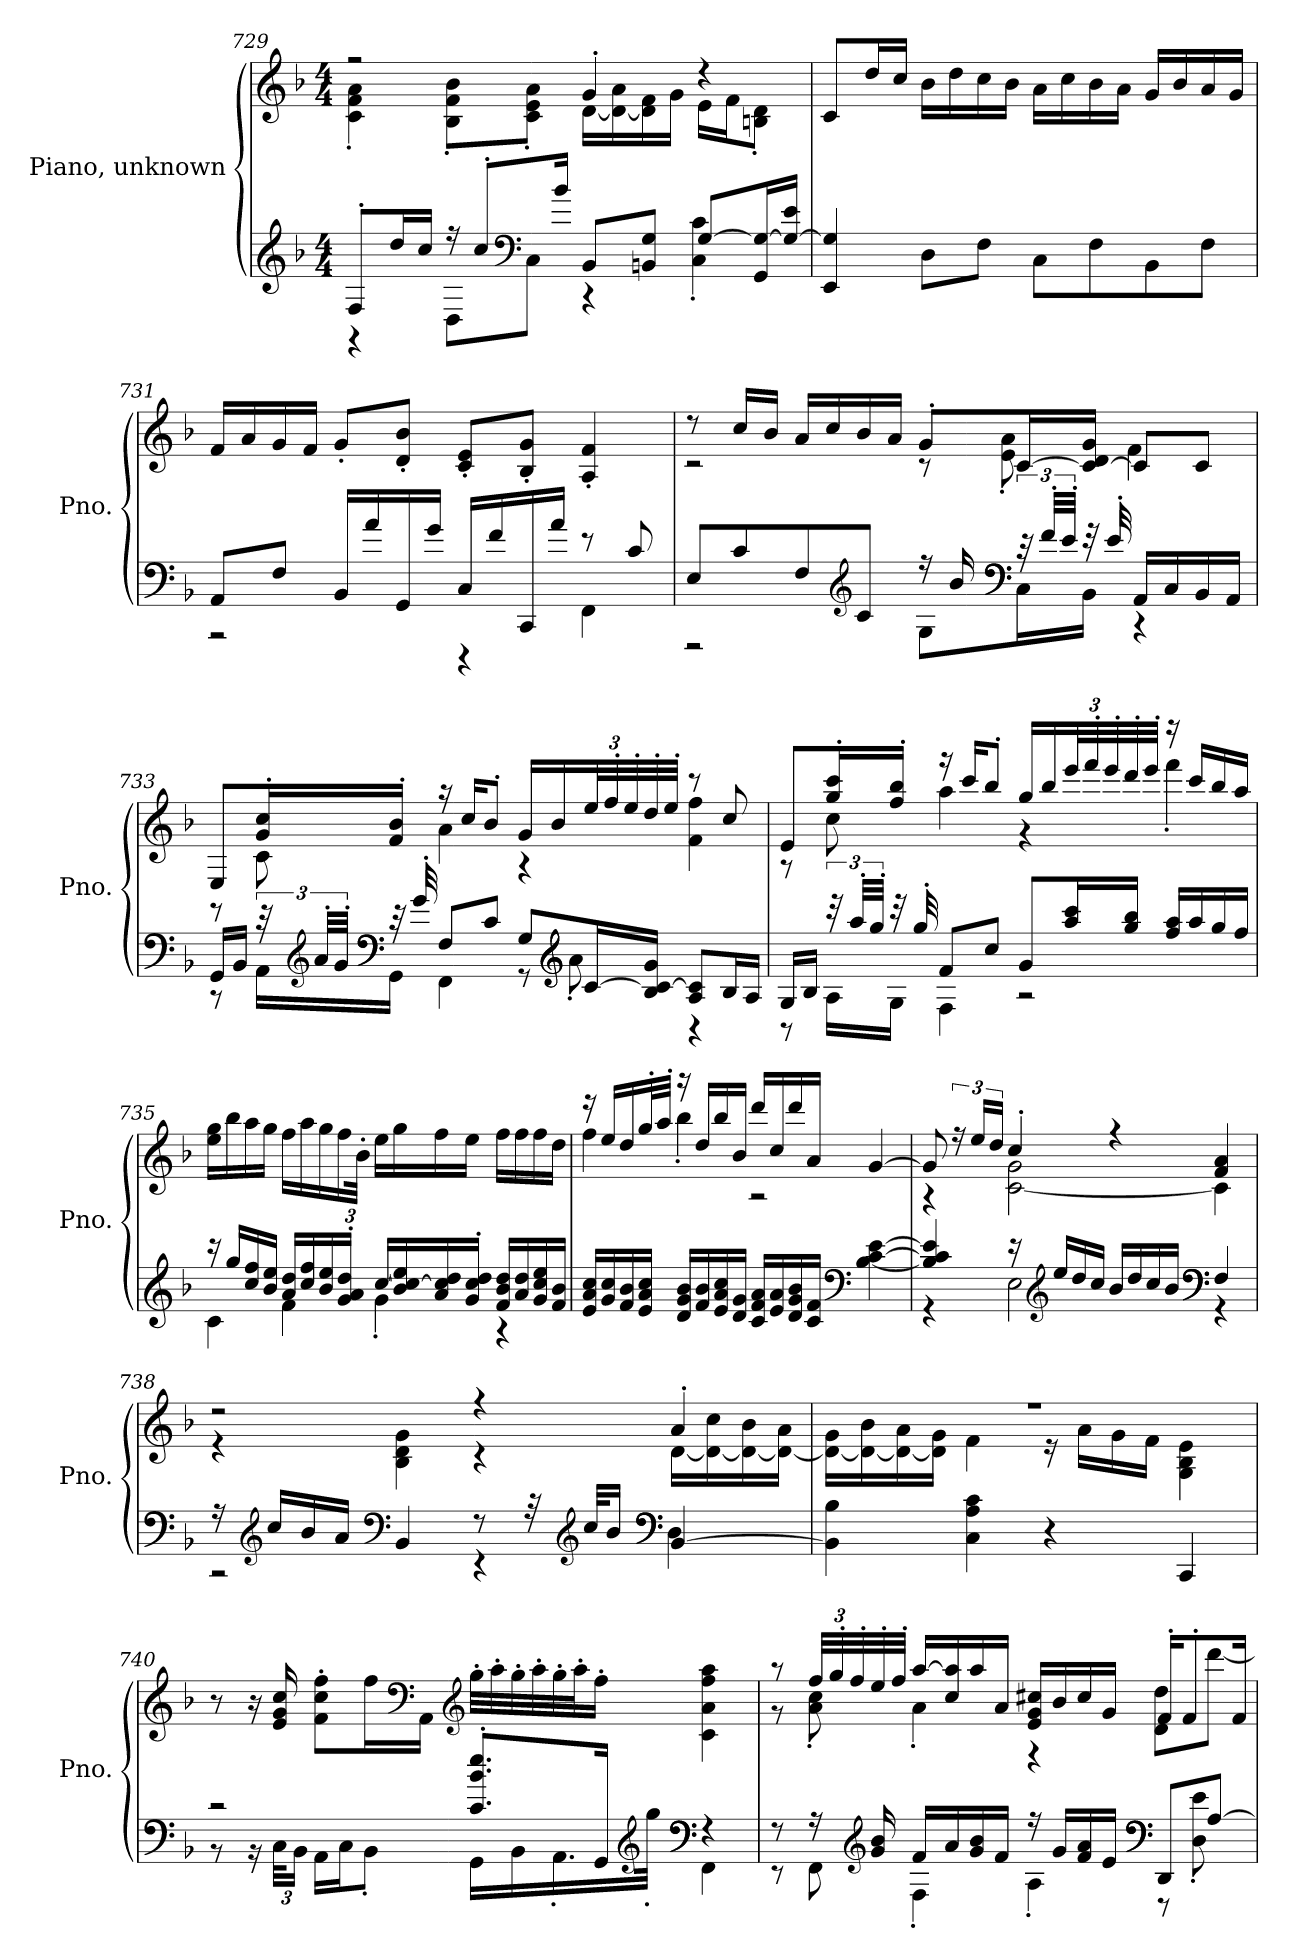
**kern	**kern
*part1	*part1
*staff2	*staff1
*I"Piano, unknown	*
*I'Pno.	*
*clefG2	*clefG2
*k[b-]	*k[b-]
*M4/4	*M4/4
=729	=729
*^	*^
8F'/L	4r	2r	4c\' 4f\' 4a\'
16dd/L	.	.	.
16cc/JJ	.	.	.
16r	8D\L	.	8B-\' 8f\' 8b-\'L
8cc'/L	.	.	.
*clefF4	*	*	*
.	8C\J	.	8c\' 8e\' 8a\'J
16b-/Jk	.	.	.
8BB-/L	4r	4g'/	[16d\LL
.	.	.	16d\_ 16a\
8BBn/ 8G/J	.	.	16d\] 16f\
.	.	.	16g\JJ
[8G/L	4C\' 4c\'	4r	16e\LL
.	.	.	16f\J
16GG/ 16G/_L	.	.	8Bn\' 8d\'J
16G/_ 16e/JJ	.	.	.
*v	*v	*	*
*	*v	*v
!!LO:LB:g=z
=730	=730
4EE/ 4G/]	8c/L
.	16dd/L
.	16cc/JJ
8D\L	16b-\LL
.	16dd\
8F\J	16cc\
.	16b-\JJ
8C\L	16a\LL
.	16cc\
8F\	16b-\
.	16a\JJ
8BB-\	16g/LL
.	16b-/
8F\J	16a/
.	16g/JJ
=731	=731
*^	*
8AA/L	2r	16f/LL
.	.	16a/
8F/J	.	16g/
.	.	16f/JJ
16BB-/LL	.	8g'/L
16a/	.	.
16GG/	.	8d/' 8b-/'J
16g/JJ	.	.
16C/LL	4r	8c/' 8e/'L
16f/	.	.
16CC/	.	8B-/' 8g/'J
16a/JJ	.	.
8r	4FF\	4A/' 4f/'
8c/	.	.
!!LO:LB:g=z
=732	=732	=732
*	*	*^
8E/L	2r	8r	2r
8c/	.	16cc/LL	.
.	.	16b-/JJ	.
8F/	.	16a/LL	.
.	.	16cc/	.
*clefG2	*	*	*
8c/J	.	16b-/	.
.	.	16a/JJ	.
16r	8G\L	8g'/L	8r
16b-/	.	.	.
*clefF4	*	*	*
48r	16C\L	[16c/L	8e\' 8a\'
48f'/LLL	.	.	.
48e'/JJJ	.	.	.
32r	16BB-\JJ	16c/_ 16d/ 16g/JJ	.
32e'/	.	.	.
16AA/LL	4r	8c/L]	4f\
16C/	.	.	.
16BB-/	.	8c/J	.
16AA/JJ	.	.	.
!!LO:LB:g=z	!!
=733	=733	=733	=733
16GG/LL	8r	8E/L	8r
16BB-/JJ	.	.	.
48r	16AA\LL	16g/' 16cc/'L	8c\
*clefG2	*	*	*
48a'/LLL	.	.	.
48g'/JJJ	.	.	.
*clefF4	*	*	*
32r	16GG\JJ	16f/' 16b-/'JJ	.
32g'/	.	.	.
8F/L	4FF\	16r	4a\
.	.	16cc/KL	.
8c/J	.	8b-'/J	.
8G/L	8r	16g/LL	4r
.	.	16b-/	.
*clefG2	*	*	*
*	*	*Xbrackettup	*
[16c/L	8a'\	48ee/L	.
.	.	48ff'/	.
.	.	48ee'/	.
16B-/ 16c/_ 16g/JJ	.	32dd'/	.
.	.	32ee'/JJJ	.
8A/ 8c/]L	4r	8r	4f\ 4ff\
16B-/L	.	8cc/	.
16A/JJ	.	.	.
!!LO:PB:g=z	!!
=734	=734	=734	=734
16G/LL	8r	8e/L	8r
16B-/JJ	.	.	.
48r	16A\LL	16gg/' 16ccc/'L	8cc\
48aa'/LLL	.	.	.
48gg'/JJJ	.	.	.
32r	16G\JJ	16ff/' 16bb-/'JJ	.
32gg'/	.	.	.
8f/L	4F\	16r	4aa\
.	.	16ccc/KL	.
8cc/J	.	8bb-'/J	.
8g/L	2r	16gg/LL	4r
.	.	16bb-/	.
16aa/ 16ccc/L	.	48eee/L	.
.	.	48fff'/	.
.	.	48eee'/	.
16gg/ 16bb-/JJ	.	32ddd'/	.
.	.	32eee'/JJJ	.
16ff/ 16aa/LL	.	16r	4fff'\
16aa/	.	16ccc/LL	.
16gg/	.	16bb-/	.
16ff/JJ	.	16aa/JJ	.
*	*	*v	*v
=735	=735	=735
16r	4c\	16ee\ 16gg\LL
16gg/LL	.	16bb-\
16cc/ 16ff/	.	16aa\
16b-/ 16ee/JJ	.	16gg\JJ
16a/ 16dd/LL	4f\	16ff\LL
16cc/ 16ff/	.	16aa\
16b-/ 16ee/	.	16gg\
16g/' 16a/' 16dd/'JJ	.	24ff\
.	.	48b-'\JJk
[16cc/LL	4g'\	16ee\LL
16b-/ 16cc/_ 16ee/	.	16gg\
16a/ 16cc/] 16dd/	.	16ff\
16g/' 16cc/' 16dd/'JJ	.	16ee\JJ
16f/ 16b-/ 16dd/LL	4r	16ff\LL
16a/ 16dd/	.	16ff\
16g/ 16cc/ 16ee/	.	16ff\
16f/ 16b-/JJ	.	16dd\JJ
*v	*v	*
!!LO:LB:g=z
=736	=736
*	*^
16e/ 16a/ 16cc/LL	16r	4ff\
16g/ 16cc/	16ee/LL	.
16f/ 16b-/	16dd/	.
16e/ 16a/ 16cc/JJ	32gg'/L	.
.	32aa'/JJJ	.
16d/ 16g/ 16b-/LL	16r	4bb-'\
16f/ 16b-/	16dd/LL	.
16e/ 16a/ 16cc/	16bb-/	.
16d/ 16g/JJ	16b-/JJ	.
16c/ 16f/ 16a/LL	16ddd/LL	2r
16e/ 16a/	16cc/	.
16d/ 16g/ 16b-/	16ddd/	.
16c/ 16f/JJ	16a/JJ	.
*clefF4	*	*
[4B-\ [4c\ [4e\	[4g/	.
=737	=737	=737
*^	*	*
4B-/] 4c/] 4e/]	4r	8g/]	4r
*	*	*brackettup	*
.	.	24r	.
.	.	24ee/LL	.
.	.	24dd/JJ	.
16r	2E\	4cc'/	[2c\ 2g\
*clefG2	*	*	*
16ee/LL	.	.	.
16dd/	.	.	.
16cc/JJ	.	.	.
16b-/LL	.	4r	.
16dd/	.	.	.
16cc/	.	.	.
16b-/JJ	.	.	.
*clefF4	*	*	*
4F/	4r	4f/ 4a/	4c\]
!!LO:LB:g=z	!!
=738	=738	=738	=738
16r	2r	2r	4r
*clefG2	*	*	*
16cc/LL	.	.	.
16b-/	.	.	.
16a/JJ	.	.	.
*clefF4	*	*	*
4BB-/	.	.	4B-\ 4d\ 4g\
8r	4r	4r	4r
32r	.	.	.
*clefG2	*	*	*
32cc/KLL	.	.	.
16b-/JJ	.	.	.
*clefF4	*	*	*
[4BB-/	4D\	4a'/	[16d\LL
.	.	.	16d\_ 16cc\
.	.	.	16d\_ 16b-\
.	.	.	16d\_ 16a\JJ
*v	*v	*	*
=739	=739	=739
4BB-\] 4B-\	1r	16d\_ 16g\LL
.	.	16d\_ 16b-\
.	.	16d\_ 16a\
.	.	16d\] 16g\JJ
4C\ 4A\ 4c\	.	4f\
4r	.	16r
.	.	16a\LL
.	.	16g\
.	.	16f\JJ
4CC/	.	4G\ 4B-\ 4e\
*	*v	*v
!!LO:LB:g=z
=740	=740
*^	*
2r	8r	8r
.	16r	16r
*	*Xbrackettup	*
.	48C\KLL	16e/ 16g/ 16cc/
.	24BB-\JJ	.
.	16AA\LL	8f\' 8cc\' 8ff\'L
.	16C\J	.
.	8BB-'\J	16ff\L
*	*	*clefF4
.	.	16AA\JJ
*	*	*clefG2
8.c/' 8.b-/' 8.ee/'L	16GG\LL	32gg'\LLL
.	.	32aa'\
.	16BB-\	32gg'\
.	.	32aa'\
.	16.AA'\	32gg'\
.	.	32aa'\J
16GG/Jk	.	16ff'\JJ
*clefG2	*	*
.	32gg'\JJk	.
*clefF4	*	*
4r	4FF\	4c\ 4a\ 4ff\ 4aa\
=741	=741	=741
*	*	*^
8r	8r	8r	8r
*	*	*Xbrackettup	*
16r	8FF\	48ff/LLL	8a\' 8cc\'
.	.	48gg'/	.
.	.	48ff'/	.
*clefG2	*	*	*
16g/ 16b-/	.	32ee'/	.
.	.	32ff'/JJJ	.
16f/LL	4F'\	[16aa/LL	4a'\
16a/	.	16cc/ 16aa/]	.
16g/ 16b-/	.	16aa/	.
16f/JJ	.	16a/JJ	.
16r	4A'\	16e/ 16g/ 16cc#X/LL	4r
16g/LL	.	16b-/	.
16f/ 16a/	.	16cc#/	.
16e/JJ	.	16g/JJ	.
*clefF4	*	*	*
8DD/L	8r	16f'/KL	8d\ 8dd\L
.	.	8f'/	.
[8A/J	8D\' 8e\'	.	[8ddd\J
.	.	16f/Jk	.
*v	*v	*	*
*	*v	*v
=	=
*-	*-
